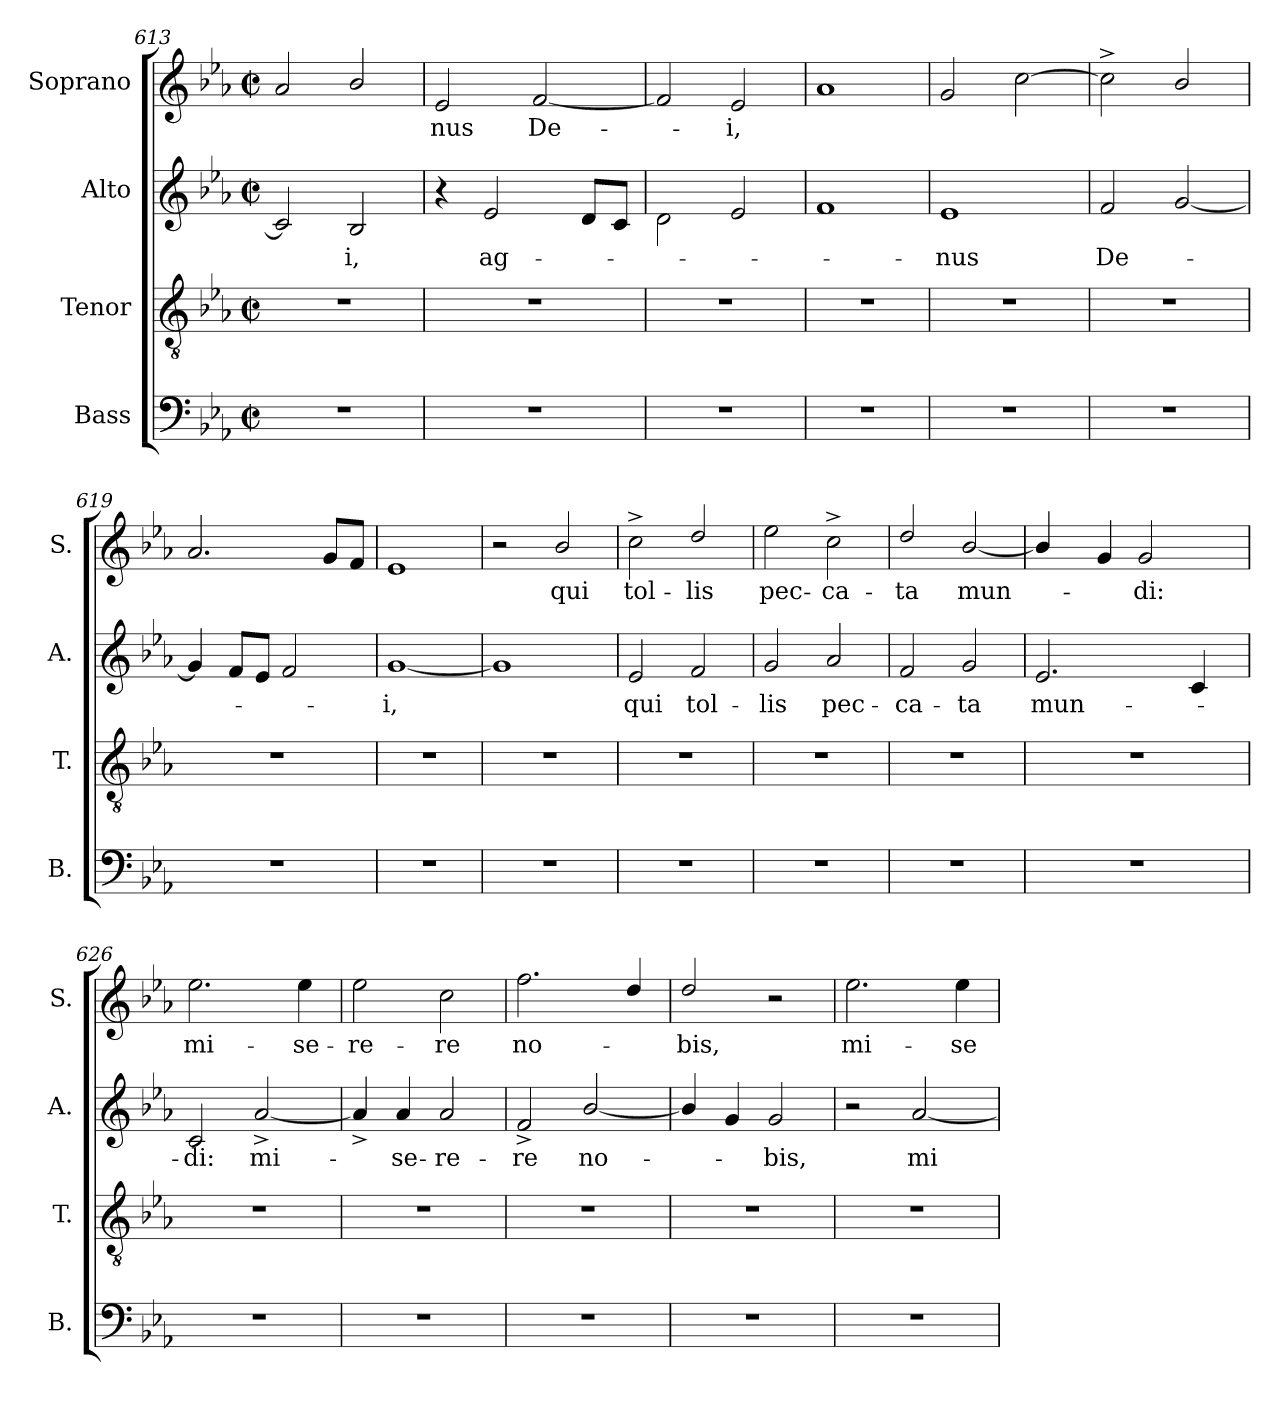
**kern	**kern	**kern	**text	**kern	**text
*part4	*part3	*part2	*part2	*part1	*part1
*staff4	*staff3	*staff2	*staff2	*staff1	*staff1
*I"Bass	*I"Tenor	*I"Alto	*	*I"Soprano	*
*I'B.	*I'T.	*I'A.	*	*I'S.	*
*clefF4	*clefGv2	*clefG2	*	*clefG2	*
*k[b-e-a-]	*k[b-e-a-]	*k[b-e-a-]	*	*k[b-e-a-]	*
*E-:	*E-:	*E-:	*	*E-:	*
*M2/2	*M2/2	*M2/2	*	*M2/2	*
*met(c|)	*met(c|)	*met(c|)	*	*met(c|)	*
=613	=613	=613	=613	=613	=613
1r	1r	2c/]	.	2a-/	.
!	!	!	!LO:LY:b:cj	!	!
.	.	2B-/	-i,	2b-/	.
=614	=614	=614	=614	=614	=614
!	!	!	!	!	!LO:LY:b:cj
1r	1r	4r	.	2e-/	-nus
!	!	!	!LO:LY:b:cj	!	!
.	.	2e-/	ag-	.	.
!	!	!	!	!	!LO:LY:b:cj
.	.	.	.	[<2f/	De-
.	.	8d/L	.	.	.
.	.	8c/J	.	.	.
=615	=615	=615	=615	=615	=615
1r	1r	2d\	.	2f/]	.
!	!	!	!	!	!LO:LY:b:cj
.	.	2e-/	.	2e-/	-i,
=616	=616	=616	=616	=616	=616
1r	1r	1f	.	1a-	.
=617	=617	=617	=617	=617	=617
!	!	!	!LO:LY:b:cj	!	!
1r	1r	1e-	-nus	2g/	.
.	.	.	.	[<2cc\	.
!!LO:LB:g=z
=618	=618	=618	=618	=618	=618
!	!	!	!LO:LY:b:cj	!	!
1r	1r	2f/	De-	2cc^<\]	.
.	.	[<2g/	.	2b-/	.
=619	=619	=619	=619	=619	=619
1r	1r	4g/]	.	2.a-/	.
.	.	8f/L	.	.	.
.	.	8e-/J	.	.	.
.	.	2f/	.	.	.
.	.	.	.	8g/L	.
.	.	.	.	8f/J	.
=620	=620	=620	=620	=620	=620
!	!	!	!LO:LY:b:rj	!	!
1r	1r	[>1g	-i,	1e-	.
=621	=621	=621	=621	=621	=621
1r	1r	1g]	.	2r	.
!	!	!	!	!	!LO:LY:b:cj
.	.	.	.	2b-/	qui
=622	=622	=622	=622	=622	=622
!	!	!	!LO:LY:b:cj	!	!LO:LY:b:cj
1r	1r	2e-/	qui	2cc^<\	tol-
!	!	!	!LO:LY:b:cj	!	!LO:LY:b:cj
.	.	2f/	tol-	2dd/	-lis
=623	=623	=623	=623	=623	=623
!	!	!	!LO:LY:b:cj	!	!LO:LY:b:cj
1r	1r	2g/	-lis	2ee-\	pec-
!	!	!	!LO:LY:b:cj	!	!LO:LY:b:cj
.	.	2a-/	pec-	2cc^<\	-ca-
=624	=624	=624	=624	=624	=624
!	!	!	!LO:LY:b:cj	!	!LO:LY:b:cj
1r	1r	2f/	-ca-	2dd/	-ta
!	!	!	!LO:LY:b:cj	!	!LO:LY:b
.	.	2g/	-ta	[>2b-/	mun-
!!LO:LB:g=z
=625	=625	=625	=625	=625	=625
!	!	!	!LO:LY:b	!	!
*	*	*^	*	*	*
1r	1r	2.e-/	8ryy	mun-	4b-/]	.
.	.	.	32.ryy	.	.	.
.	.	.	2ryy	.	.	.
.	.	.	.	.	4g/	.
!	!	!	!	!	!	!LO:LY:b:cj
.	.	.	.	.	2g/	-di:
.	.	.	4ryy	.	.	.
.	.	4c/	.	.	.	.
.	.	.	16ryy	.	.	.
.	.	.	64ryy	.	.	.
=626	=626	=626	=626	=626	=626	=626
!	!	!	!	!LO:LY:b:cj	!	!LO:LY:b:cj
*	*	*v	*v	*	*	*
1r	1r	2c/	-di:	2.ee-\	mi-
!	!	!	!LO:LY:b:cj	!	!
.	.	[<2a-^>/	mi-	.	.
!	!	!	!	!	!LO:LY:b:cj
.	.	.	.	4ee-\	-se-
=627	=627	=627	=627	=627	=627
!	!	!	!	!	!LO:LY:b:cj
1r	1r	4a-^>/]	.	2ee-\	-re-
!	!	!	!LO:LY:b:cj	!	!
.	.	4a-/	-se-	.	.
!	!	!	!LO:LY:b:cj	!	!LO:LY:b:cj
.	.	2a-/	-re-	2cc\	-re
=628	=628	=628	=628	=628	=628
!	!	!	!LO:LY:b:cj	!	!LO:LY:b:cj
1r	1r	2f^>/	-re	2.ff\	no-
!	!	!	!LO:LY:b:cj	!	!
.	.	[<2b-/	no-	.	.
.	.	.	.	4dd/	.
=629	=629	=629	=629	=629	=629
!	!	!	!	!	!LO:LY:b:cj
1r	1r	4b-/]	.	2dd/	-bis,
.	.	4g/	.	.	.
!	!	!	!LO:LY:b:cj	!	!
.	.	2g/	-bis,	2r	.
=630	=630	=630	=630	=630	=630
!	!	!	!	!	!LO:LY:b:cj
1r	1r	2r	.	2.ee-\	mi-
!	!	!	!LO:LY:b:cj	!	!
.	.	[>2a-/	mi-	.	.
!	!	!	!	!	!LO:LY:b:cj
.	.	.	.	4ee-\	-se-
=	=	=	=	=	=
*-	*-	*-	*-	*-	*-
